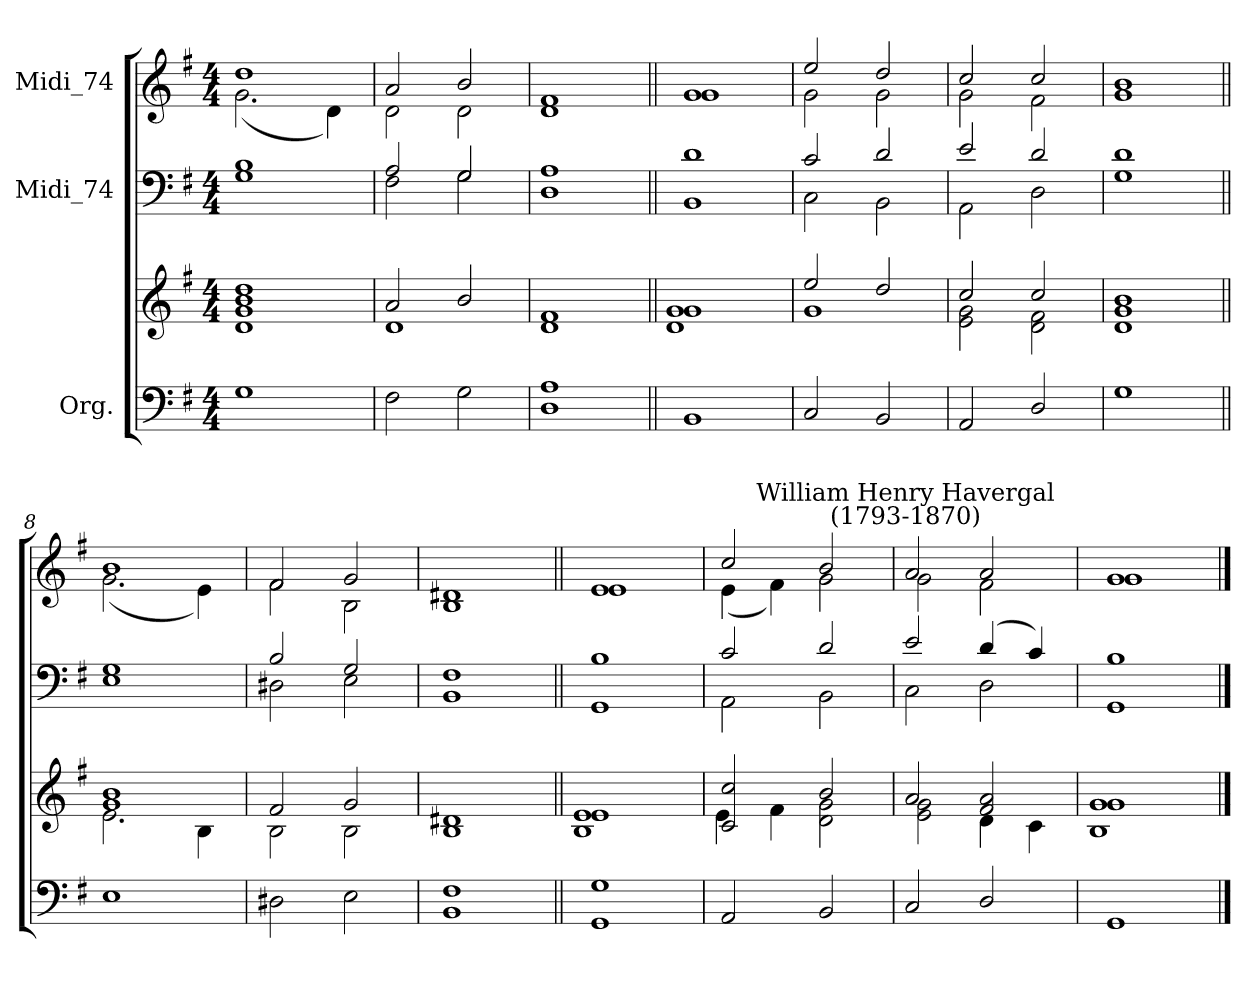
**kern	**kern	**kern	**kern
*part3	*part3	*part2	*part1
*staff4	*staff3	*staff2	*staff1
*I"Org.	*	*I"Midi_74	*I"Midi_74
*clefF4	*clefG2	*clefF4	*clefG2
*k[f#]	*k[f#]	*k[f#]	*k[f#]
*G:	*G:	*G:	*G:
*M4/4	*M4/4	*M4/4	*M4/4
=1	=1	=1	=1
*	*^	*^	*^
1G	1dd/	1d\ 1g\ 1b\	1B/	1G\	1dd/	(2.g\
.	.	.	.	.	.	4d\)
=2	=2	=2	=2	=2	=2	=2
2F#	2a/	1d\	2A/	2F#\	2a/	2d\
2G	2b/	.	2G/	2G\	2b/	2d\
=3	=3	=3	=3	=3	=3	=3
1D 1A	1f#/	1d\	1A/	1D\	1f#/	1d\
=4||	=4||	=4||	=4||	=4||	=4||	=4||
1BB	1g/	1d\ 1g\	1d/	1BB\	1g/	1g\
=5	=5	=5	=5	=5	=5	=5
2C	2ee/	1g\	2c/	2C\	2ee/	2g\
2BB	2dd/	.	2d/	2BB\	2dd/	2g\
=6	=6	=6	=6	=6	=6	=6
2AA	2cc/	2e\ 2g\	2e/	2AA\	2cc/	2g\
2D/	2cc/	2d\ 2f#\	2d/	2D\	2cc/	2f#\
=7	=7	=7	=7	=7	=7	=7
1G	1b/	1d\ 1g\	1d/	1G\	1b/	1g\
=8||	=8||	=8||	=8||	=8||	=8||	=8||
1E	1g/ 1b/	2.e\	1G/	1E\	1b/	(<2.g\
.	.	4B\	.	.	.	4e\)
=9	=9	=9	=9	=9	=9	=9
2D#X	2f#/	2B\	2B/	2D#X\	2f#/	2f#\
2E	2g/	2B\	2G/	2E\	2g/	2B\
=10	=10	=10	=10	=10	=10	=10
1BB 1F#	1d#X/	1B\	1F#/	1BB\	1d#X/	1B\
=11||	=11||	=11||	=11||	=11||	=11||	=11||
1GG 1G	1e/	1B\ 1e\	1B/	1GG\	1e/	1e\
=12	=12	=12	=12	=12	=12	=12
2AA	2c/ 2cc/	4e\	2c/	2AA\	2cc/	(<4e\
.	.	4f#\	.	.	.	4f#\)
2BB	2b/	2d\ 2g\	2d/	2BB\	2b/	2g\
=13	=13	=13	=13	=13	=13	=13
!	!	!	!	!	!LO:TX:a:cj:t=William Henry Havergal\n(1793-1870)	!
2C	2a/	2e\ 2g\	2e/	2C\	2a/	2g\
2D/	2f#/ 2a/	4d\	(>4d/	2D\	2a/	2f#\
.	.	4c\	4c/)	.	.	.
=14	=14	=14	=14	=14	=14	=14
1GG	1g/	1B\ 1g\	1B/	1GG\	1g/	1g\
*	*v	*v	*	*	*v	*v
*	*	*v	*v	*
==	==	==	==
*-	*-	*-	*-
